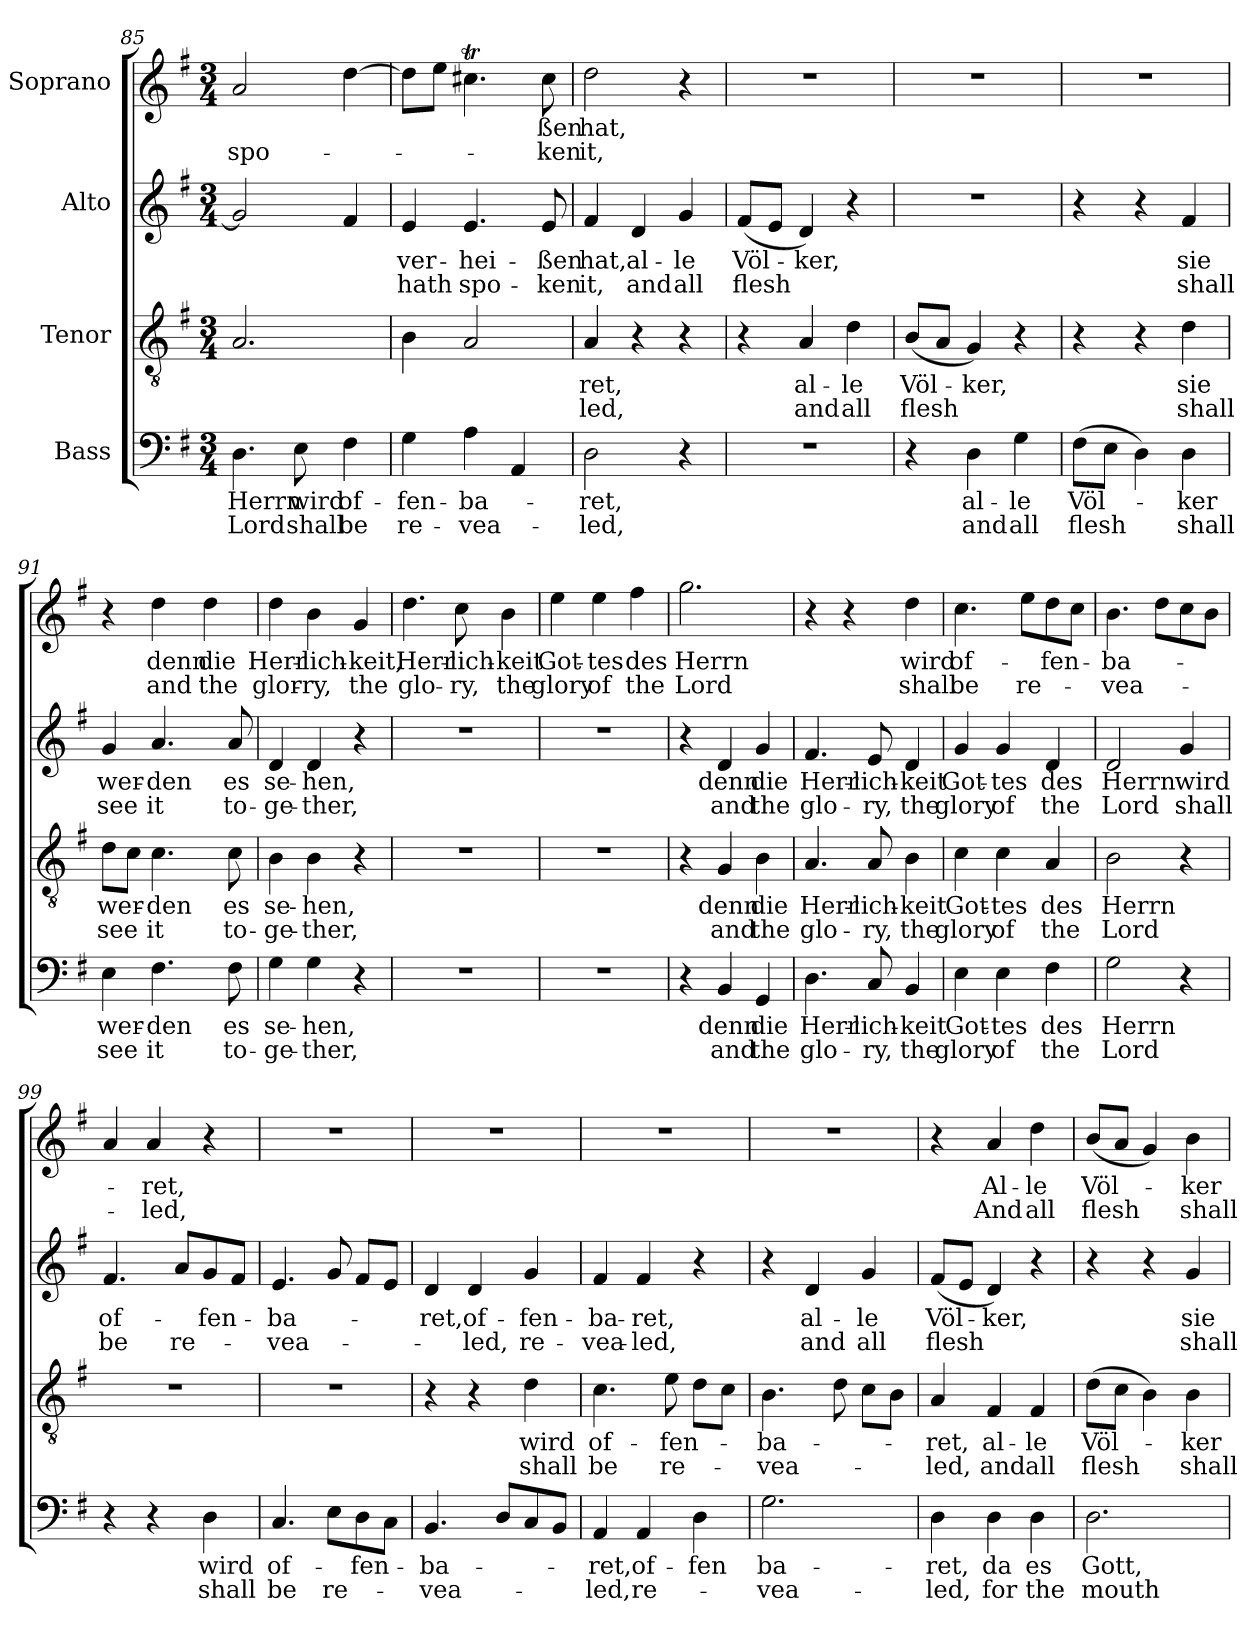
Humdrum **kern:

**kern	**text	**text	**kern	**text	**text	**kern	**text	**text	**kern	**text	**text
*part4	*part4	*part4	*part3	*part3	*part3	*part2	*part2	*part2	*part1	*part1	*part1
*staff4	*staff4	*staff4	*staff3	*staff3	*staff3	*staff2	*staff2	*staff2	*staff1	*staff1	*staff1
*I"Bass	*	*	*I"Tenor	*	*	*I"Alto	*	*	*I"Soprano	*	*
*clefF4	*	*	*clefGv2	*	*	*clefG2	*	*	*clefG2	*	*
*k[f#]	*	*	*k[f#]	*	*	*k[f#]	*	*	*k[f#]	*	*
*G:	*	*	*G:	*	*	*G:	*	*	*G:	*	*
*M3/4	*	*	*M3/4	*	*	*M3/4	*	*	*M3/4	*	*
=85	=85	=85	=85	=85	=85	=85	=85	=85	=85	=85	=85
!	!LO:LY:b	!LO:LY:b	!	!	!	!	!	!	!	!	!LO:LY:b
4.D\	Herrn	Lord	2.A/	.	.	2g/]	.	.	2a/	.	spo-
!	!LO:LY:b	!LO:LY:b	!	!	!	!	!	!	!	!	!
8E\	wird	shall	.	.	.	.	.	.	.	.	.
!	!LO:LY:b	!LO:LY:b	!	!	!	!	!	!	!	!	!
4F#\	of-	be	.	.	.	4f#/	.	.	[4dd\	.	.
=86	=86	=86	=86	=86	=86	=86	=86	=86	=86	=86	=86
!	!LO:LY:b	!LO:LY:b	!	!	!	!	!LO:LY:b	!LO:LY:b	!	!	!
4G\	-fen-	re-	4B\	.	.	4e/	-ver-	hath	8dd\L]	.	.
.	.	.	.	.	.	.	.	.	8ee\J	.	.
!	!LO:LY:b	!LO:LY:b	!	!	!	!	!LO:LY:b	!LO:LY:b	!	!	!
4A\	-ba-	-vea-	2A/	.	.	4.e/	-hei-	spo-	4.cc#Xt\	.	.
4AA/	.	.	.	.	.	.	.	.	.	.	.
!	!	!	!	!	!	!	!LO:LY:b	!LO:LY:b	!	!LO:LY:b	!LO:LY:b
.	.	.	.	.	.	8e/	-ßen	-ken	8cc#\	-ßen	-ken
=87	=87	=87	=87	=87	=87	=87	=87	=87	=87	=87	=87
!	!LO:LY:b	!LO:LY:b	!	!LO:LY:b	!LO:LY:b	!	!LO:LY:b	!LO:LY:b	!	!LO:LY:b	!LO:LY:b
2D\	-ret,	-led,	4A/	-ret,	-led,	4f#/	hat,	it,	2dd\	hat,	it,
!	!	!	!	!	!	!	!LO:LY:b	!LO:LY:b	!	!	!
.	.	.	4r	.	.	4d/	al-	and	.	.	.
!	!	!	!	!	!	!	!LO:LY:b	!LO:LY:b	!	!	!
4r	.	.	4r	.	.	4g/	-le	all	4r	.	.
!!LO:LB:g=z
=88	=88	=88	=88	=88	=88	=88	=88	=88	=88	=88	=88
!	!	!	!	!	!	!	!LO:LY:b	!LO:LY:b	!	!	!
2.r	.	.	4r	.	.	(<8f#/L	Völ-	flesh	2.r	.	.
.	.	.	.	.	.	8e/J	.	.	.	.	.
!	!	!	!	!LO:LY:b	!LO:LY:b	!	!LO:LY:b	!	!	!	!
.	.	.	4A/	al-	and	4d/)	-ker,	.	.	.	.
!	!	!	!	!LO:LY:b	!LO:LY:b	!	!	!	!	!	!
.	.	.	4d\	-le	all	4r	.	.	.	.	.
=89	=89	=89	=89	=89	=89	=89	=89	=89	=89	=89	=89
!	!	!	!	!LO:LY:b	!LO:LY:b	!	!	!	!	!	!
4r	.	.	(<8B/L	Völ-	flesh	2.r	.	.	2.r	.	.
.	.	.	8A/J	.	.	.	.	.	.	.	.
!	!LO:LY:b	!LO:LY:b	!	!LO:LY:b	!	!	!	!	!	!	!
4D\	al-	and	4G/)	-ker,	.	.	.	.	.	.	.
!	!LO:LY:b	!LO:LY:b	!	!	!	!	!	!	!	!	!
4G\	-le	all	4r	.	.	.	.	.	.	.	.
=90	=90	=90	=90	=90	=90	=90	=90	=90	=90	=90	=90
!	!LO:LY:b	!LO:LY:b	!	!	!	!	!	!	!	!	!
(>8F#\L	Völ-	flesh	4r	.	.	4r	.	.	2.r	.	.
8E\J	.	.	.	.	.	.	.	.	.	.	.
4D\)	.	.	4r	.	.	4r	.	.	.	.	.
!	!LO:LY:b	!LO:LY:b	!	!LO:LY:b	!LO:LY:b	!	!LO:LY:b	!LO:LY:b	!	!	!
4D\	-ker	shall	4d\	sie	shall	4f#/	sie	shall	.	.	.
=91	=91	=91	=91	=91	=91	=91	=91	=91	=91	=91	=91
!	!LO:LY:b	!LO:LY:b	!	!LO:LY:b	!LO:LY:b	!	!LO:LY:b	!LO:LY:b	!	!	!
4E\	wer-	see	8d\L	wer-	see	4g/	wer-	see	4r	.	.
.	.	.	8c\J	.	.	.	.	.	.	.	.
!	!LO:LY:b	!LO:LY:b	!	!LO:LY:b	!LO:LY:b	!	!LO:LY:b	!LO:LY:b	!	!LO:LY:b	!LO:LY:b
4.F#\	-den	it	4.c\	-den	it	4.a/	-den	it	4dd\	denn	and
!	!	!	!	!	!	!	!	!	!	!LO:LY:b	!LO:LY:b
.	.	.	.	.	.	.	.	.	4dd\	die	the
!	!LO:LY:b	!LO:LY:b	!	!LO:LY:b	!LO:LY:b	!	!LO:LY:b	!LO:LY:b	!	!	!
8F#\	es	to-	8c\	es	to-	8a/	es	to-	.	.	.
=92	=92	=92	=92	=92	=92	=92	=92	=92	=92	=92	=92
!	!LO:LY:b	!LO:LY:b	!	!LO:LY:b	!LO:LY:b	!	!LO:LY:b	!LO:LY:b	!	!LO:LY:b	!LO:LY:b
4G\	se-	-ge-	4B\	se-	-ge-	4d/	se-	-ge-	4dd\	Herr-	glor-
!	!LO:LY:b	!LO:LY:b	!	!LO:LY:b	!LO:LY:b	!	!LO:LY:b	!LO:LY:b	!	!LO:LY:b	!LO:LY:b
4G\	-hen,	-ther,	4B\	-hen,	-ther,	4d/	-hen,	-ther,	4b\	-lich-	-ry,
!	!	!	!	!	!	!	!	!	!	!LO:LY:b	!LO:LY:b
4r	.	.	4r	.	.	4r	.	.	4g/	-keit,	the
=93	=93	=93	=93	=93	=93	=93	=93	=93	=93	=93	=93
!	!	!	!	!	!	!	!	!	!	!LO:LY:b	!LO:LY:b
2.r	.	.	2.r	.	.	2.r	.	.	4.dd\	Herr-	glo-
!	!	!	!	!	!	!	!	!	!	!LO:LY:b	!LO:LY:b
.	.	.	.	.	.	.	.	.	8cc\	-lich-	-ry,
!	!	!	!	!	!	!	!	!	!	!LO:LY:b	!LO:LY:b
.	.	.	.	.	.	.	.	.	4b\	-keit	the
=94	=94	=94	=94	=94	=94	=94	=94	=94	=94	=94	=94
!	!	!	!	!	!	!	!	!	!	!LO:LY:b	!LO:LY:b
2.r	.	.	2.r	.	.	2.r	.	.	4ee\	Got-	glory
!	!	!	!	!	!	!	!	!	!	!LO:LY:b	!LO:LY:b
.	.	.	.	.	.	.	.	.	4ee\	-tes	of
!	!	!	!	!	!	!	!	!	!	!LO:LY:b	!LO:LY:b
.	.	.	.	.	.	.	.	.	4ff#\	des	the
!!LO:LB:g=z
=95	=95	=95	=95	=95	=95	=95	=95	=95	=95	=95	=95
!	!	!	!	!	!	!	!	!	!	!LO:LY:b	!LO:LY:b
4r	.	.	4r	.	.	4r	.	.	2.gg\	Herrn	Lord
!	!LO:LY:b	!LO:LY:b	!	!LO:LY:b	!LO:LY:b	!	!LO:LY:b	!LO:LY:b	!	!	!
4BB/	denn	and	4G/	denn	and	4d/	denn	and	.	.	.
!	!LO:LY:b	!LO:LY:b	!	!LO:LY:b	!LO:LY:b	!	!LO:LY:b	!LO:LY:b	!	!	!
4GG/	die	the	4B\	die	the	4g/	die	the	.	.	.
!!LO:PB:g=z
=96	=96	=96	=96	=96	=96	=96	=96	=96	=96	=96	=96
!	!LO:LY:b	!LO:LY:b	!	!LO:LY:b	!LO:LY:b	!	!LO:LY:b	!LO:LY:b	!	!	!
4.D\	Herr-	glo-	4.A/	Herr-	glo-	4.f#/	Herr-	glo-	4r	.	.
.	.	.	.	.	.	.	.	.	4r	.	.
!	!LO:LY:b	!LO:LY:b	!	!LO:LY:b	!LO:LY:b	!	!LO:LY:b	!LO:LY:b	!	!	!
8C/	-lich-	-ry,	8A/	-lich-	-ry,	8e/	-lich-	-ry,	.	.	.
!	!LO:LY:b	!LO:LY:b	!	!LO:LY:b	!LO:LY:b	!	!LO:LY:b	!LO:LY:b	!	!LO:LY:b	!LO:LY:b
4BB/	-keit	the	4B\	-keit	the	4d/	-keit	the	4dd\	wird	shall
=97	=97	=97	=97	=97	=97	=97	=97	=97	=97	=97	=97
!	!LO:LY:b	!LO:LY:b	!	!LO:LY:b	!LO:LY:b	!	!LO:LY:b	!LO:LY:b	!	!LO:LY:b	!LO:LY:b
4E\	Got-	glory	4c\	Got-	glory	4g/	Got-	glory	4.cc\	of-	be
!	!LO:LY:b	!LO:LY:b	!	!LO:LY:b	!LO:LY:b	!	!LO:LY:b	!LO:LY:b	!	!	!
4E\	-tes	of	4c\	-tes	of	4g/	-tes	of	.	.	.
!	!	!	!	!	!	!	!	!	!	!	!LO:LY:b
.	.	.	.	.	.	.	.	.	8ee\L	.	re-
!	!LO:LY:b	!LO:LY:b	!	!LO:LY:b	!LO:LY:b	!	!LO:LY:b	!LO:LY:b	!	!LO:LY:b	!
4F#\	des	the	4A/	des	the	4d/	des	the	8dd\	-fen-	.
.	.	.	.	.	.	.	.	.	8cc\J	.	.
=98	=98	=98	=98	=98	=98	=98	=98	=98	=98	=98	=98
!	!LO:LY:b	!LO:LY:b	!	!LO:LY:b	!LO:LY:b	!	!LO:LY:b	!LO:LY:b	!	!LO:LY:b	!LO:LY:b
2G\	Herrn	Lord	2B\	Herrn	Lord	2d/	Herrn	Lord	4.b\	-ba-	-vea-
.	.	.	.	.	.	.	.	.	8dd\L	.	.
!	!	!	!	!	!	!	!LO:LY:b	!LO:LY:b	!	!	!
4r	.	.	4r	.	.	4g/	wird	shall	8cc\	.	.
.	.	.	.	.	.	.	.	.	8b\J	.	.
=99	=99	=99	=99	=99	=99	=99	=99	=99	=99	=99	=99
!	!	!	!	!	!	!	!LO:LY:b	!LO:LY:b	!	!	!
4r	.	.	2.r	.	.	4.f#/	of-	be	4a/	.	.
!	!	!	!	!	!	!	!	!	!	!LO:LY:b	!LO:LY:b
4r	.	.	.	.	.	.	.	.	4a/	-ret,	-led,
!	!	!	!	!	!	!	!	!LO:LY:b	!	!	!
.	.	.	.	.	.	8a/L	.	re-	.	.	.
!	!LO:LY:b	!LO:LY:b	!	!	!	!	!LO:LY:b	!	!	!	!
4D\	wird	shall	.	.	.	8g/	-fen-	.	4r	.	.
.	.	.	.	.	.	8f#/J	.	.	.	.	.
=100	=100	=100	=100	=100	=100	=100	=100	=100	=100	=100	=100
!	!LO:LY:b	!LO:LY:b	!	!	!	!	!LO:LY:b	!LO:LY:b	!	!	!
4.C/	of-	be	2.r	.	.	4.e/	-ba-	-vea-	2.r	.	.
!	!	!LO:LY:b	!	!	!	!	!	!	!	!	!
8E\L	.	re-	.	.	.	8g/	.	.	.	.	.
!	!LO:LY:b	!	!	!	!	!	!	!	!	!	!
8D\	-fen-	.	.	.	.	8f#/L	.	.	.	.	.
8C\J	.	.	.	.	.	8e/J	.	.	.	.	.
=101	=101	=101	=101	=101	=101	=101	=101	=101	=101	=101	=101
!	!LO:LY:b	!LO:LY:b	!	!	!	!	!LO:LY:b	!	!	!	!
4.BB/	-ba-	-vea-	4r	.	.	4d/	-ret,	.	2.r	.	.
!	!	!	!	!	!	!	!LO:LY:b	!LO:LY:b	!	!	!
.	.	.	4r	.	.	4d/	of-	-led,	.	.	.
8D/L	.	.	.	.	.	.	.	.	.	.	.
!	!	!	!	!LO:LY:b	!LO:LY:b	!	!LO:LY:b	!LO:LY:b	!	!	!
8C/	.	.	4d\	wird	shall	4g/	-fen-	re-	.	.	.
8BB/J	.	.	.	.	.	.	.	.	.	.	.
=102	=102	=102	=102	=102	=102	=102	=102	=102	=102	=102	=102
!	!LO:LY:b	!LO:LY:b	!	!LO:LY:b	!LO:LY:b	!	!LO:LY:b	!LO:LY:b	!	!	!
4AA/	-ret,	-led,	4.c\	of-	be	4f#/	-ba-	-vea-	2.r	.	.
!	!LO:LY:b	!LO:LY:b	!	!	!	!	!LO:LY:b	!LO:LY:b	!	!	!
4AA/	of-	re-	.	.	.	4f#/	-ret,	-led,	.	.	.
!	!	!	!	!LO:LY:b	!LO:LY:b	!	!	!	!	!	!
.	.	.	8e\	-fen-	re-	.	.	.	.	.	.
!	!LO:LY:b	!	!	!	!	!	!	!	!	!	!
4D\	-fen	.	8d\L	.	.	4r	.	.	.	.	.
.	.	.	8c\J	.	.	.	.	.	.	.	.
=103	=103	=103	=103	=103	=103	=103	=103	=103	=103	=103	=103
!	!LO:LY:b	!LO:LY:b	!	!LO:LY:b	!LO:LY:b	!	!	!	!	!	!
2.G\	ba-	-vea-	4.B\	-ba-	-vea-	4r	.	.	2.r	.	.
!	!	!	!	!	!	!	!LO:LY:b	!LO:LY:b	!	!	!
.	.	.	.	.	.	4d/	al-	and	.	.	.
.	.	.	8d\	.	.	.	.	.	.	.	.
!	!	!	!	!	!	!	!LO:LY:b	!LO:LY:b	!	!	!
.	.	.	8c\L	.	.	4g/	-le	all	.	.	.
.	.	.	8B\J	.	.	.	.	.	.	.	.
!!LO:LB:g=z
=104	=104	=104	=104	=104	=104	=104	=104	=104	=104	=104	=104
!	!LO:LY:b	!LO:LY:b	!	!LO:LY:b	!LO:LY:b	!	!LO:LY:b	!LO:LY:b	!	!	!
4D\	-ret,	-led,	4A/	-ret,	-led,	(<8f#/L	Völ-	flesh	4r	.	.
.	.	.	.	.	.	8e/J	.	.	.	.	.
!	!LO:LY:b	!LO:LY:b	!	!LO:LY:b	!LO:LY:b	!	!LO:LY:b	!	!	!LO:LY:b	!LO:LY:b
4D\	da	for	4F#/	al-	and	4d/)	-ker,	.	4a/	Al-	And
!	!LO:LY:b	!LO:LY:b	!	!LO:LY:b	!LO:LY:b	!	!	!	!	!LO:LY:b	!LO:LY:b
4D\	es	the	4F#/	-le	all	4r	.	.	4dd\	-le	all
=105	=105	=105	=105	=105	=105	=105	=105	=105	=105	=105	=105
!	!LO:LY:b	!LO:LY:b	!	!LO:LY:b	!LO:LY:b	!	!	!	!	!LO:LY:b	!LO:LY:b
2.D\	Gott,	mouth	(>8d\L	Völ-	flesh	4r	.	.	(<8b/L	Völ-	flesh
.	.	.	8c\J	.	.	.	.	.	8a/J	.	.
.	.	.	4B\)	.	.	4r	.	.	4g/)	.	.
!	!	!	!	!LO:LY:b	!LO:LY:b	!	!LO:LY:b	!LO:LY:b	!	!LO:LY:b	!LO:LY:b
.	.	.	4B\	-ker	shall	4g/	sie	shall	4b\	-ker	shall
=	=	=	=	=	=	=	=	=	=	=	=
*-	*-	*-	*-	*-	*-	*-	*-	*-	*-	*-	*-
